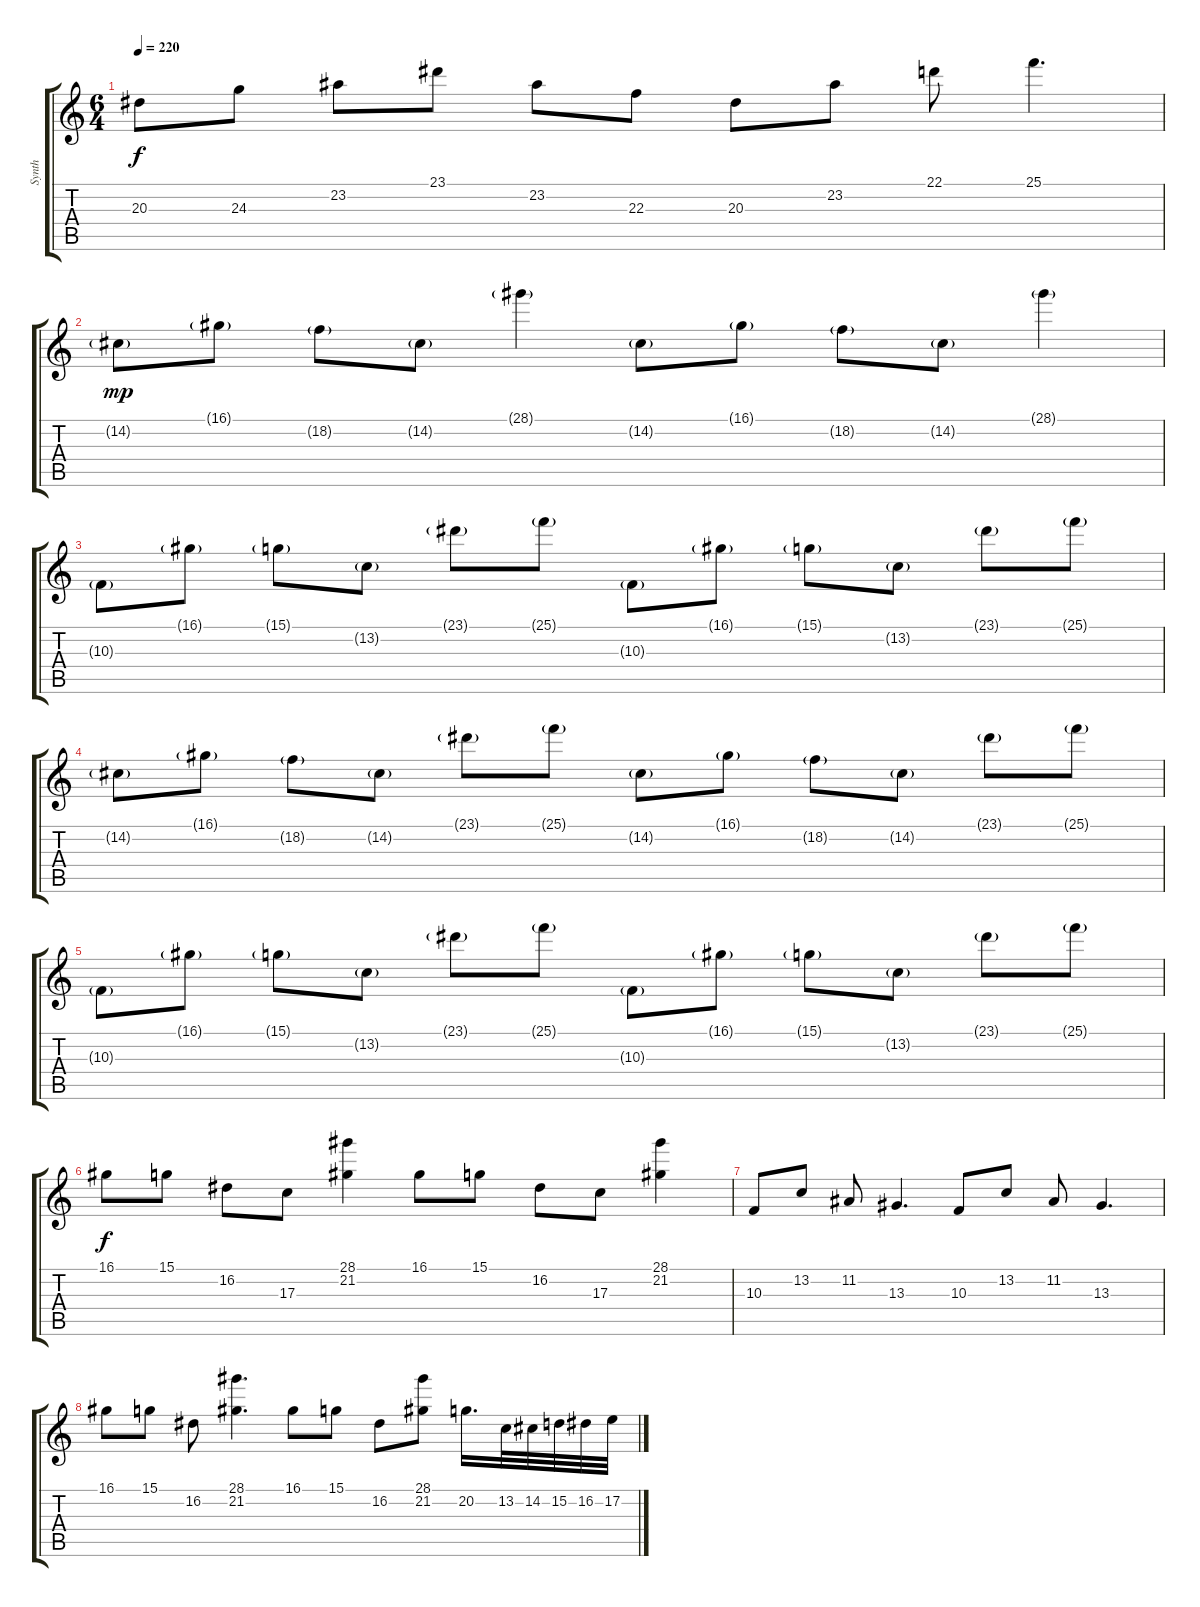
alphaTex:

\track ("Synth" "Synth") {instrument glockenspiel}
\staff {score tabs}
\tuning (E4 B3 G3 D3 A2 E2) {hide}
\ts (6 4)
\tempo 220
\clef g2
\ks c
20.3.8{dy f} 24.3.8 23.2.8 23.1.8 23.2.8 22.3.8 20.3.8 23.2.8 22.1.8 25.1.4{d} |
14.2{g}.8{dy mp} 16.1{g}.8 18.2{g}.8 14.2{g}.8 28.1{g}.4 14.2{g}.8 16.1{g}.8 18.2{g}.8 14.2{g}.8 28.1{g}.4 |
10.3{g}.8 16.1{g}.8 15.1{g}.8 13.2{g}.8 23.1{g}.8 25.1{g}.8 10.3{g}.8 16.1{g}.8 15.1{g}.8 13.2{g}.8 23.1{g}.8 25.1{g}.8 |
14.2{g}.8 16.1{g}.8 18.2{g}.8 14.2{g}.8 23.1{g}.8 25.1{g}.8 14.2{g}.8 16.1{g}.8 18.2{g}.8 14.2{g}.8 23.1{g}.8 25.1{g}.8 |
10.3{g}.8 16.1{g}.8 15.1{g}.8 13.2{g}.8 23.1{g}.8 25.1{g}.8 10.3{g}.8 16.1{g}.8 15.1{g}.8 13.2{g}.8 23.1{g}.8 25.1{g}.8 |
16.1.8{dy f} 15.1.8 16.2.8 17.3.8 (28.1 21.2).4 16.1.8 15.1.8 16.2.8 17.3.8 (28.1 21.2).4 |
10.3.8 13.2.8 11.2.8 13.3.4{d} 10.3.8 13.2.8 11.2.8 13.3.4{d} |
16.1.8 15.1.8 16.2.8 (28.1 21.2).4{d} 16.1.8 15.1.8 16.2.8 (28.1 21.2).8 20.2.16{d} 13.2.32 14.2.32 15.2.32 16.2.32 17.2.32
